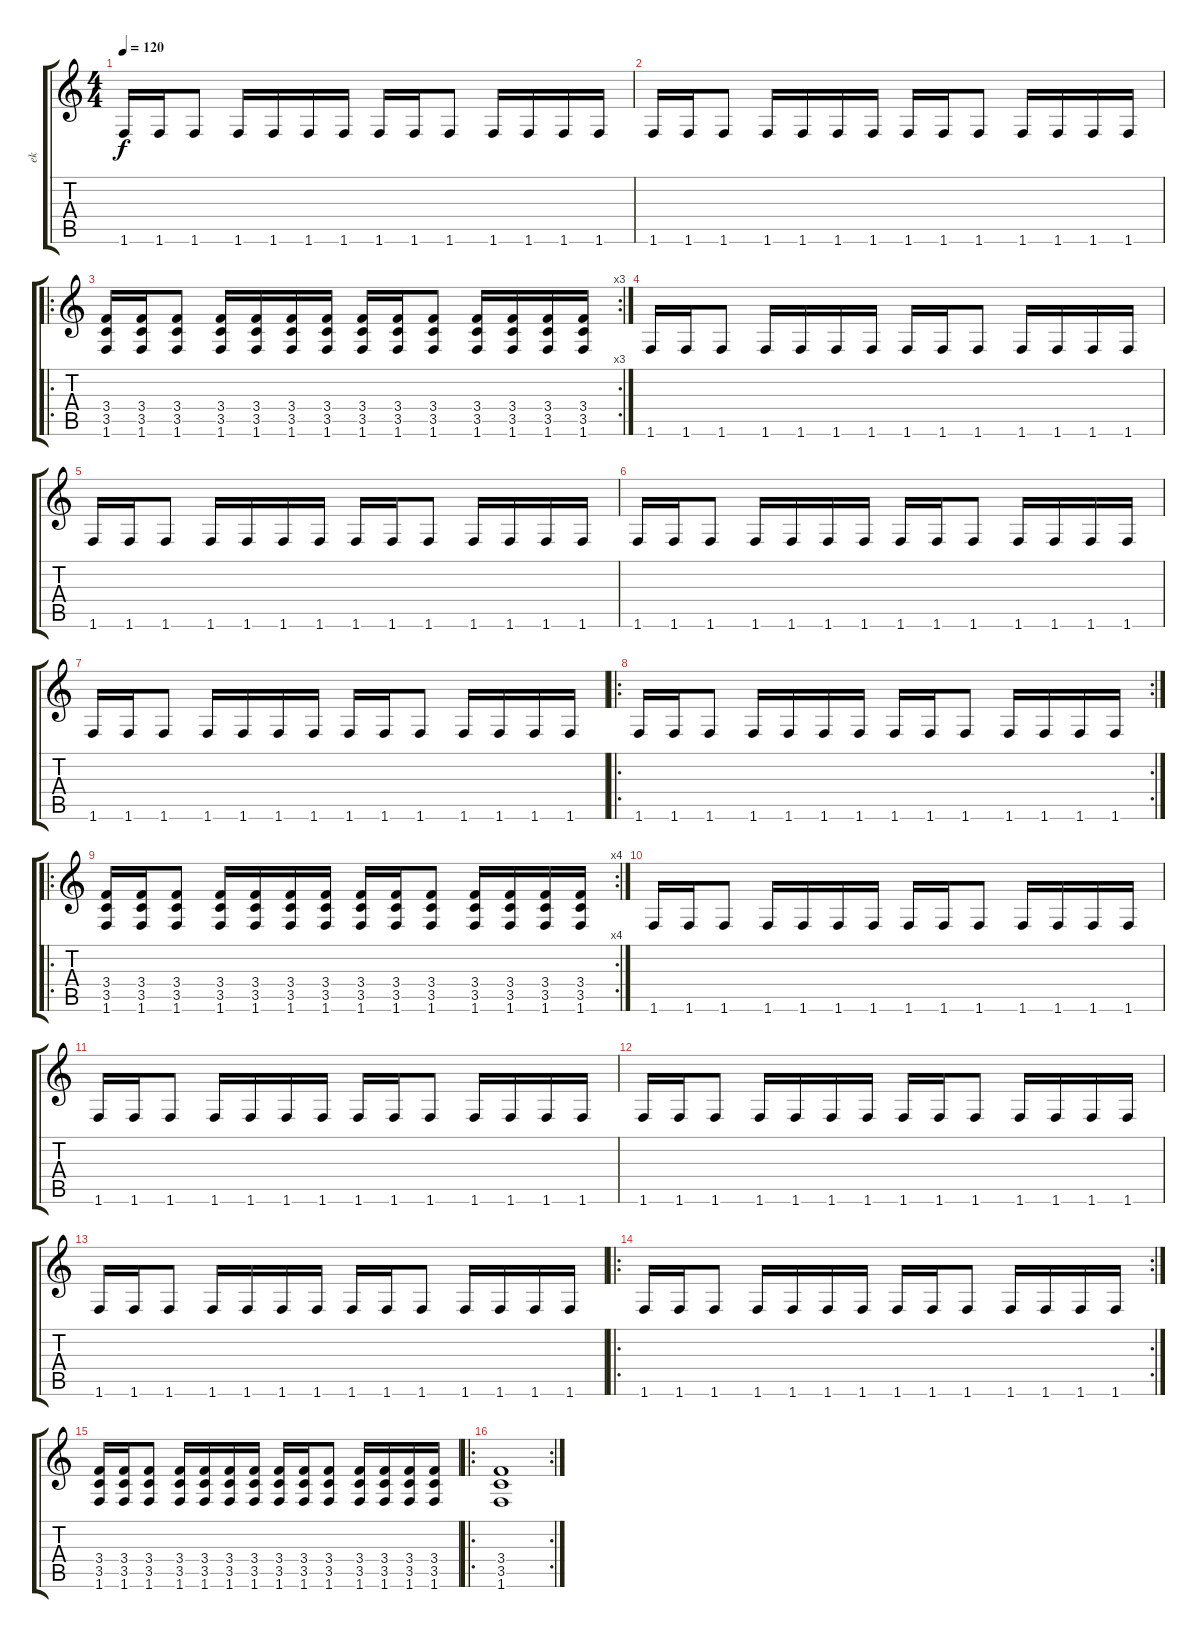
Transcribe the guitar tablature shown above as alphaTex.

\track ("ek" "ek") {instrument overdrivenguitar}
\staff {score tabs}
\tuning (E4 B3 G3 D3 A2 E2) {hide}
\ts (4 4)
\tempo 120
\clef g2
\ks c
1.6.16{dy f} 1.6.16 1.6.8 1.6.16 1.6.16 1.6.16 1.6.16 1.6.16 1.6.16 1.6.8 1.6.16 1.6.16 1.6.16 1.6.16 |
1.6.16 1.6.16 1.6.8 1.6.16 1.6.16 1.6.16 1.6.16 1.6.16 1.6.16 1.6.8 1.6.16 1.6.16 1.6.16 1.6.16 |
\ro
\rc 3
(3.4 3.5 1.6).16{volume 16} (3.4 3.5 1.6).16 (3.4 3.5 1.6).8 (3.4 3.5 1.6).16 (3.4 3.5 1.6).16 (3.4 3.5 1.6).16 (3.4 3.5 1.6).16 (3.4 3.5 1.6).16 (3.4 3.5 1.6).16 (3.4 3.5 1.6).8 (3.4 3.5 1.6).16 (3.4 3.5 1.6).16 (3.4 3.5 1.6).16 (3.4 3.5 1.6).16 |
1.6.16{volume 13} 1.6.16 1.6.8 1.6.16 1.6.16 1.6.16 1.6.16 1.6.16 1.6.16 1.6.8 1.6.16 1.6.16 1.6.16 1.6.16 |
1.6.16 1.6.16 1.6.8 1.6.16 1.6.16 1.6.16 1.6.16 1.6.16 1.6.16 1.6.8 1.6.16 1.6.16 1.6.16 1.6.16 |
1.6.16 1.6.16 1.6.8 1.6.16 1.6.16 1.6.16 1.6.16 1.6.16 1.6.16 1.6.8 1.6.16 1.6.16 1.6.16 1.6.16 |
1.6.16 1.6.16 1.6.8 1.6.16 1.6.16 1.6.16 1.6.16 1.6.16 1.6.16 1.6.8 1.6.16 1.6.16 1.6.16 1.6.16 |
\ro
\rc 2
1.6.16 1.6.16 1.6.8 1.6.16 1.6.16 1.6.16 1.6.16 1.6.16 1.6.16 1.6.8 1.6.16 1.6.16 1.6.16 1.6.16 |
\ro
\rc 4
(3.4 3.5 1.6).16{volume 16} (3.4 3.5 1.6).16 (3.4 3.5 1.6).8 (3.4 3.5 1.6).16 (3.4 3.5 1.6).16 (3.4 3.5 1.6).16 (3.4 3.5 1.6).16 (3.4 3.5 1.6).16 (3.4 3.5 1.6).16 (3.4 3.5 1.6).8 (3.4 3.5 1.6).16 (3.4 3.5 1.6).16 (3.4 3.5 1.6).16 (3.4 3.5 1.6).16 |
1.6.16{volume 13} 1.6.16 1.6.8 1.6.16 1.6.16 1.6.16 1.6.16 1.6.16 1.6.16 1.6.8 1.6.16 1.6.16 1.6.16 1.6.16 |
1.6.16 1.6.16 1.6.8 1.6.16 1.6.16 1.6.16 1.6.16 1.6.16 1.6.16 1.6.8 1.6.16 1.6.16 1.6.16 1.6.16 |
1.6.16 1.6.16 1.6.8 1.6.16 1.6.16 1.6.16 1.6.16 1.6.16 1.6.16 1.6.8 1.6.16 1.6.16 1.6.16 1.6.16 |
1.6.16 1.6.16 1.6.8 1.6.16 1.6.16 1.6.16 1.6.16 1.6.16 1.6.16 1.6.8 1.6.16 1.6.16 1.6.16 1.6.16 |
\ro
\rc 2
1.6.16 1.6.16 1.6.8 1.6.16 1.6.16 1.6.16 1.6.16 1.6.16 1.6.16 1.6.8 1.6.16 1.6.16 1.6.16 1.6.16 |
(3.4 3.5 1.6).16{volume 16} (3.4 3.5 1.6).16 (3.4 3.5 1.6).8 (3.4 3.5 1.6).16 (3.4 3.5 1.6).16 (3.4 3.5 1.6).16 (3.4 3.5 1.6).16 (3.4 3.5 1.6).16 (3.4 3.5 1.6).16 (3.4 3.5 1.6).8 (3.4 3.5 1.6).16 (3.4 3.5 1.6).16 (3.4 3.5 1.6).16 (3.4 3.5 1.6).16 |
\ro
\rc 2
(3.4 3.5 1.6).1
